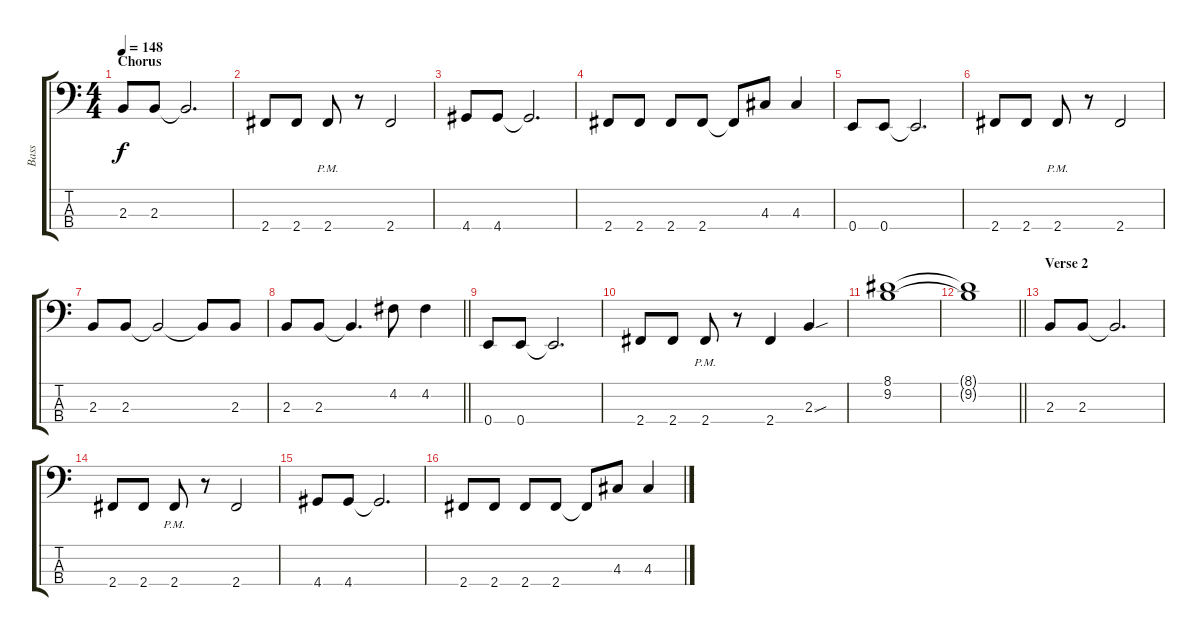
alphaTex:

\track ("Bass" "Bass") {instrument electricbassfinger}
\staff {score tabs}
\tuning (G2 D2 A1 E1) {hide}
\ts (4 4)
\section ("" "Chorus")
\tempo 148
\clef f4
\ks c
2.3.8{dy f} 2.3.8 2.3{t}.2{d} |
2.4.8 2.4.8 2.4{pm}.8 r.8 2.4.2 |
4.4.8 4.4.8 4.4{t}.2{d} |
2.4.8 2.4.8 2.4.8 2.4.8 2.4{t}.8 4.3.8 4.3.4 |
0.4.8 0.4.8 0.4{t}.2{d} |
2.4.8 2.4.8 2.4{pm}.8 r.8 2.4.2 |
2.3.8 2.3.8 2.3{t}.2 2.3{t}.8 2.3.8 |
\barLineRight lightlight
2.3.8 2.3.8 2.3{t}.4{d} 4.2.8 4.2.4 |
0.4.8 0.4.8 0.4{t}.2{d} |
2.4.8 2.4.8 2.4{pm}.8 r.8 2.4.4 2.3{sou}.4 |
(8.1 9.2).1 |
\barLineRight lightlight
(8.1{t} 9.2{t}).1 |
\section ("" "Verse 2")
2.3.8 2.3.8 2.3{t}.2{d} |
2.4.8 2.4.8 2.4{pm}.8 r.8 2.4.2 |
4.4.8 4.4.8 4.4{t}.2{d} |
2.4.8 2.4.8 2.4.8 2.4.8 2.4{t}.8 4.3.8 4.3.4
